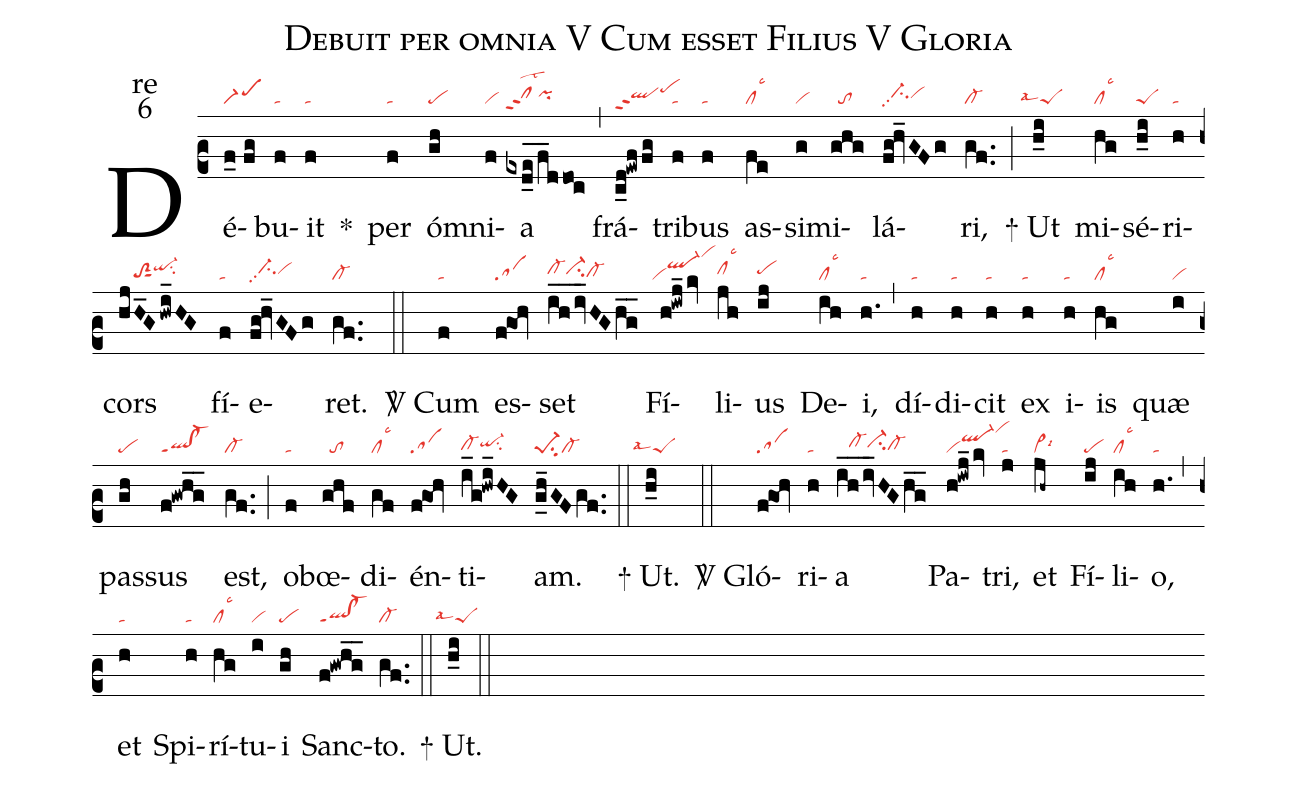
name:Debuit per omnia V Cum esset Filius V Gloria;
office-part:re;
mode:6;
nabc-lines:1;
%%
(c2) Dé(f_0//fg|scM1)bu(f|ta)it(f|ta) <sp>*</sp>() per(f|ta) óm(gh|pe)ni(f|vi)a(exd_e_/f_ddoc|clhhppt2lst2``pihh) (,) frá(c_d!ewffg|qlhhppt2pehj)tri(f|ta)bus(f|ta) as(fe|cllsc3)si(g|vi)mi(ghg|//to)lá(fg!hv_GFg|//ci-hhpp2vihh)ri,(gf..|cl-) (;)
<sp>+</sp> Ut(h_i|```peSlsal4) mi(hg|cllsc3)sé(h_i|peS)ri(h|ta)cors(hjH_G/hwi_HG|////toS2hgsut1qi-hisu2) fí(f|ta)e(fg!hv_GFg|//ci-hhpp2vihh)ret.(gf..|cl-) (::)
<sp>V/</sp> Cum(f|ta) es(f@goh|sa)set(ih__/iv_HGhg__|cl-hhci-hhcl-hg) Fí(h!iwj_/kv|``viql-hjvihn)li(jh|clhhlsc3)us(ij|pehh) De(ih|cllsc3)i,(h.|ta) (,) dí(h|ta)di(h|ta)cit(h|ta) ex(h|ta) i(h|ta)is(hg|cllsc3) quæ(i|vi) pas(gh|pe)sus(f!gwhg__|ql!cl-ppt1) est,(gf..|cl-) (;) ob(f|ta)œ(ghf|//to)di(gf|cllsc3)én(f@goh|sa)ti(i_g!hwi_HG|cl-hgqi-hhsu2)am.(g_h_GFgf..|pe-1su2cl-) (::)
<sp>+</sp> Ut.(h_i|```peSlsal4) (::)

<sp>V/</sp> Gló(f@goh|sa)ri(h|ta)a(ih__/iv_HGhg__|///cl-hhci-hhcl-hg) Pa(h!iwj_/kv|viql-hjvihm)tri,(j|ta) et(jh~|vi>lsi6) Fí(ij|pe)li(ih|cllsc3)o,(h.|ta) (,) et(h|ta) Spi(h|ta)rí(hg|cllsc3)tu(i|vi)i(gh|pe) Sanc(f!gwhg__|ql!cl-ppt1)to.(gf..|cl-) (::)

<sp>+</sp> Ut.(h_i|```peSlsal4) (::)
